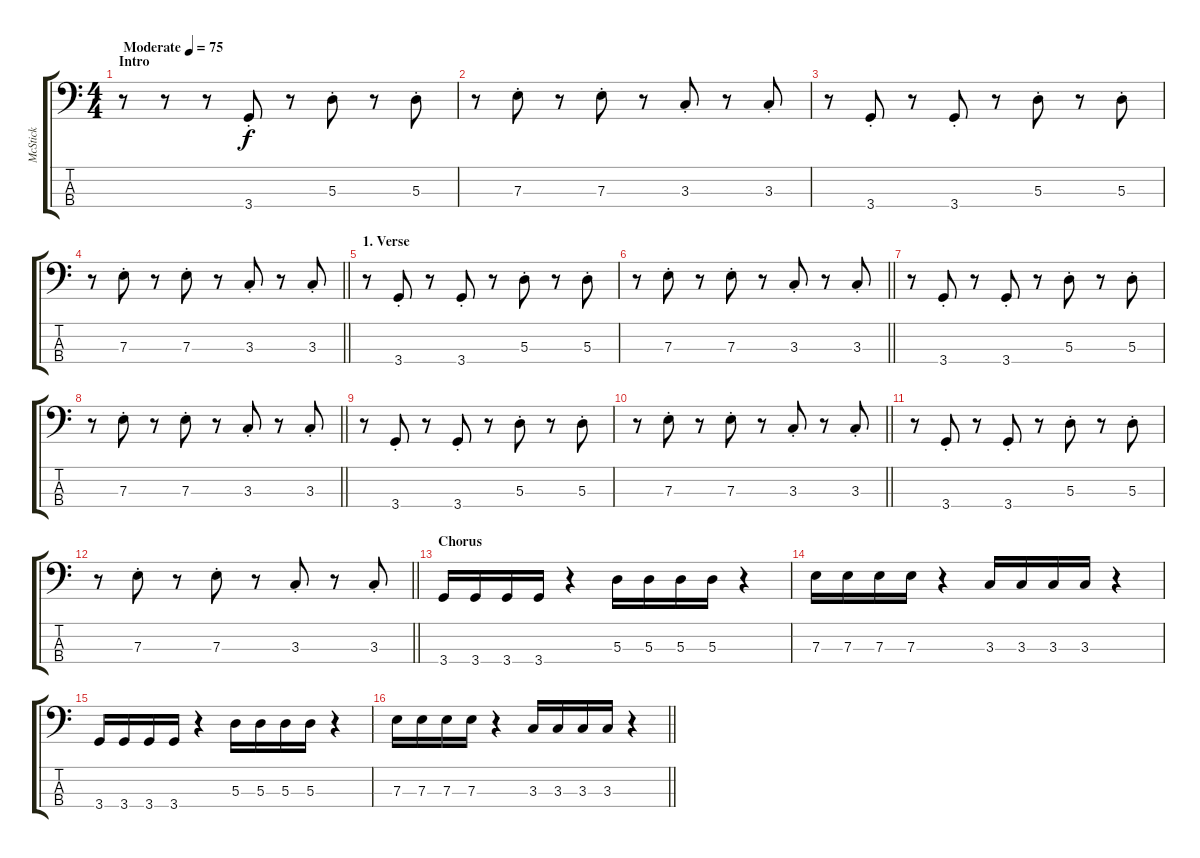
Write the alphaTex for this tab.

\track ("McStick" "McStick") {instrument electricbassfinger}
\staff {score tabs}
\tuning (G2 D2 A1 E1) {hide}
\ts (4 4)
\section ("" "Intro")
\tempo (75 "Moderate")
\clef f4
\ks c
r.8{dy f instrument electricbassfinger} r.8 r.8 3.4{st}.8 r.8 5.3{st}.8 r.8 5.3{st}.8 |
r.8 7.3{st}.8 r.8 7.3{st}.8 r.8 3.3{st}.8 r.8 3.3{st}.8 |
r.8 3.4{st}.8 r.8 3.4{st}.8 r.8 5.3{st}.8 r.8 5.3{st}.8 |
\barLineRight lightlight
r.8 7.3{st}.8 r.8 7.3{st}.8 r.8 3.3{st}.8 r.8 3.3{st}.8 |
\section ("" "1. Verse")
r.8 3.4{st}.8 r.8 3.4{st}.8 r.8 5.3{st}.8 r.8 5.3{st}.8 |
\barLineRight lightlight
r.8 7.3{st}.8 r.8 7.3{st}.8 r.8 3.3{st}.8 r.8 3.3{st}.8 |
r.8 3.4{st}.8 r.8 3.4{st}.8 r.8 5.3{st}.8 r.8 5.3{st}.8 |
\barLineRight lightlight
r.8 7.3{st}.8 r.8 7.3{st}.8 r.8 3.3{st}.8 r.8 3.3{st}.8 |
r.8 3.4{st}.8 r.8 3.4{st}.8 r.8 5.3{st}.8 r.8 5.3{st}.8 |
\barLineRight lightlight
r.8 7.3{st}.8 r.8 7.3{st}.8 r.8 3.3{st}.8 r.8 3.3{st}.8 |
r.8 3.4{st}.8 r.8 3.4{st}.8 r.8 5.3{st}.8 r.8 5.3{st}.8 |
\barLineRight lightlight
r.8 7.3{st}.8 r.8 7.3{st}.8 r.8 3.3{st}.8 r.8 3.3{st}.8 |
\section ("" "Chorus")
3.4.16 3.4.16 3.4.16 3.4.16 r.4 5.3.16 5.3.16 5.3.16 5.3.16 r.4 |
7.3.16 7.3.16 7.3.16 7.3.16 r.4 3.3.16 3.3.16 3.3.16 3.3.16 r.4 |
3.4.16 3.4.16 3.4.16 3.4.16 r.4 5.3.16 5.3.16 5.3.16 5.3.16 r.4 |
\barLineRight lightlight
7.3.16 7.3.16 7.3.16 7.3.16 r.4 3.3.16 3.3.16 3.3.16 3.3.16 r.4
